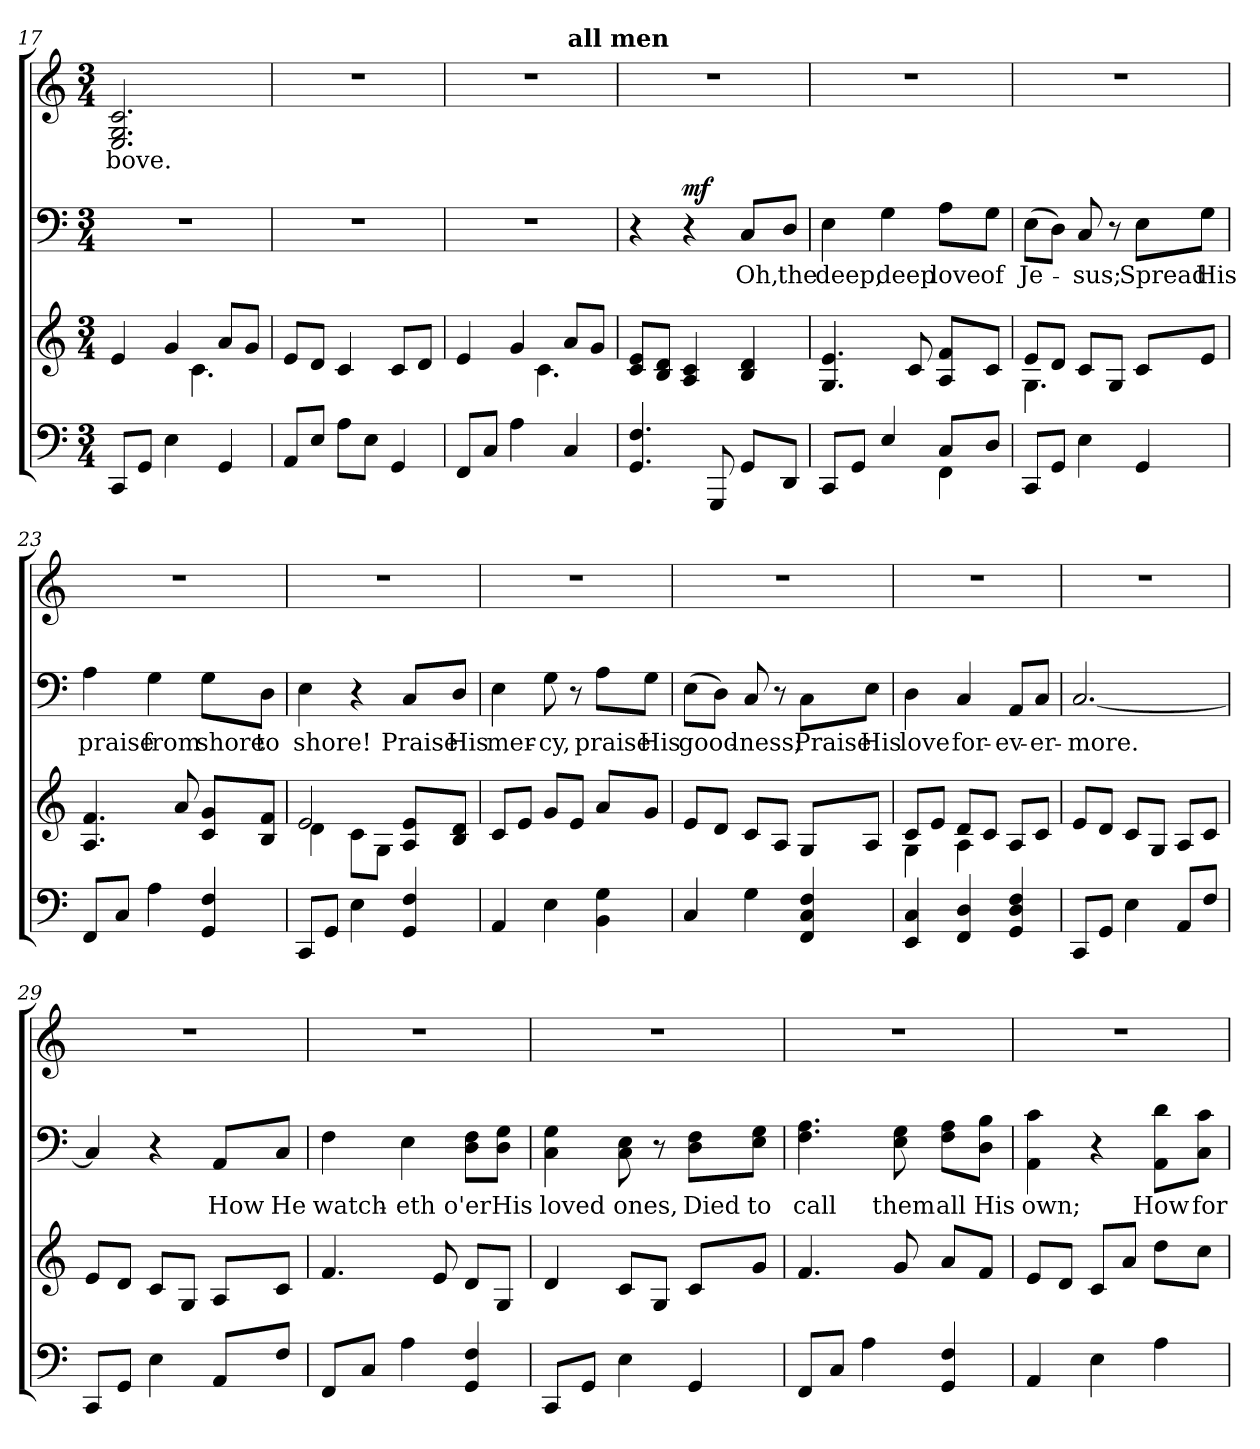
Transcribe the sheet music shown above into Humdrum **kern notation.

**kern	**kern	**kern	**text	**dynam	**kern	**text
*part3	*part3	*part2	*part2	*part2	*part1	*part1
*staff4	*staff3	*staff2	*staff2	*staff2	*staff1	*staff1
*clefF4	*clefG2	*clefF4	*	*	*clefG2	*
*k[]	*k[]	*k[]	*	*	*k[]	*
*C:	*C:	*C:	*	*	*C:	*
*M3/4	*M3/4	*M3/4	*	*	*M3/4	*
=17	=17	=17	=17	=17	=17	=17
*	*^	*	*	*	*	*
!	!	!	!	!	!	!	!LO:LY:b
8CC/L	4e/	4.ryy	2.r	.	.	2.E/ 2.G/ 2.c/	-bove.
8GG/J	.	.	.	.	.	.	.
4E\	4g/	.	.	.	.	.	.
.	.	4.c\	.	.	.	.	.
4GG/	8a/L	.	.	.	.	.	.
.	8g/J	.	.	.	.	.	.
*	*v	*v	*	*	*	*	*
=18	=18	=18	=18	=18	=18	=18
8AA/L	8e/L	2.r	.	.	2.r	.
8E/J	8d/J	.	.	.	.	.
8A\L	4c/	.	.	.	.	.
8E\J	.	.	.	.	.	.
4GG/	8c/L	.	.	.	.	.
.	8d/J	.	.	.	.	.
=19	=19	=19	=19	=19	=19	=19
*	*^	*	*	*	*	*
8FF/L	4e/	4.ryy	2.r	.	.	2.r	.
8C/J	.	.	.	.	.	.	.
4A\	4g/	.	.	.	.	.	.
.	.	4.c\	.	.	.	.	.
4C/	8a/L	.	.	.	.	.	.
.	8g/J	.	.	.	.	.	.
*	*v	*v	*	*	*	*	*
!!LO:REH:place=s1:b:B:enc=none:fs=7.1:t=all men
=20	=20	=20	=20	=20	=20	=20
4.GG/ 4.F/	8c/ 8e/L	4r	.	.	2.r	.
.	8B/ 8d/J	.	.	.	.	.
!	!	!	!	!LO:DY:b	!	!
.	4A/ 4c/	4r	.	mf	.	.
8GGG/	.	.	.	.	.	.
!	!	!	!LO:LY:b	!	!	!
8GG/L	4B/ 4d/	8C/L	Oh,	.	.	.
!	!	!	!LO:LY:b	!	!	!
8DD/J	.	8D/J	the	.	.	.
!!LO:LB:g=z
=21	=21	=21	=21	=21	=21	=21
*^	*	*	*	*	*	*
!	!	!	!	!LO:LY:b	!	!	!
8CC/L	2ryy	4.G/ 4.e/	4E\	deep,	.	2.r	.
8GG/J	.	.	.	.	.	.	.
!	!	!	!	!LO:LY:b	!	!	!
4E/	.	.	4G\	deep	.	.	.
.	.	8c/	.	.	.	.	.
!	!	!	!	!LO:LY:b	!	!	!
8C/L	4FF\	8A/ 8f/L	8A\L	love	.	.	.
!	!	!	!	!LO:LY:b	!	!	!
8D/J	.	8c/J	8G\J	of	.	.	.
*v	*v	*	*	*	*	*	*
=22	=22	=22	=22	=22	=22	=22
*	*^	*	*	*	*	*
!	!	!	!	!LO:LY:b	!	!	!
8CC/L	8e/L	4.G\	(>8E\L	Je-	.	2.r	.
8GG/J	8d/J	.	8D\J)	.	.	.	.
!	!	!	!	!LO:LY:b	!	!	!
4E\	8c/L	.	8C/	-sus;	.	.	.
.	8G/J	4.ryy	8r	.	.	.	.
!	!	!	!	!LO:LY:b	!	!	!
4GG/	8c/L	.	8E\L	Spread	.	.	.
!	!	!	!	!LO:LY:b	!	!	!
.	8e/J	.	8G\J	His	.	.	.
*	*v	*v	*	*	*	*	*
=23	=23	=23	=23	=23	=23	=23
!	!	!	!LO:LY:b	!	!	!
8FF/L	4.A/ 4.f/	4A\	praise	.	2.r	.
8C/J	.	.	.	.	.	.
!	!	!	!LO:LY:b	!	!	!
4A\	.	4G\	from	.	.	.
.	8a/	.	.	.	.	.
!	!	!	!LO:LY:b	!	!	!
4GG/ 4F/	8c/ 8g/L	8G\L	shore	.	.	.
!	!	!	!LO:LY:b	!	!	!
.	8B/ 8f/J	8D\J	to	.	.	.
=24	=24	=24	=24	=24	=24	=24
*	*^	*	*	*	*	*
!	!	!	!	!LO:LY:b	!	!	!
8CC/L	2e/	4d\	4E\	shore!	.	2.r	.
8GG/J	.	.	.	.	.	.	.
4E\	.	8c\L	4r	.	.	.	.
.	.	8G\J	.	.	.	.	.
!	!	!	!	!LO:LY:b	!	!	!
4GG/ 4F/	8A/ 8e/L	4ryy	8C/L	Praise	.	.	.
!	!	!	!	!LO:LY:b	!	!	!
.	8B/ 8d/J	.	8D/J	His	.	.	.
*	*v	*v	*	*	*	*	*
=25	=25	=25	=25	=25	=25	=25
!	!	!	!LO:LY:b	!	!	!
4AA/	8c/L	4E\	mer-	.	2.r	.
.	8e/J	.	.	.	.	.
!	!	!	!LO:LY:b	!	!	!
4E\	8g/L	8G\	-cy,	.	.	.
.	8e/J	8r	.	.	.	.
!	!	!	!LO:LY:b	!	!	!
4BB\ 4G\	8a/L	8A\L	praise	.	.	.
!	!	!	!LO:LY:b	!	!	!
.	8g/J	8G\J	His	.	.	.
=26	=26	=26	=26	=26	=26	=26
!	!	!	!LO:LY:b	!	!	!
4C/	8e/L	(>8E\L	good-	.	2.r	.
.	8d/J	8D\J)	.	.	.	.
!	!	!	!LO:LY:b	!	!	!
4G\	8c/L	8C/	-ness;	.	.	.
.	8A/J	8r	.	.	.	.
!	!	!	!LO:LY:b	!	!	!
4FF/ 4C/ 4F/	8G/L	8C\L	Praise	.	.	.
!	!	!	!LO:LY:b	!	!	!
.	8A/J	8E\J	His	.	.	.
!!LO:PB:g=z
=27	=27	=27	=27	=27	=27	=27
*	*^	*	*	*	*	*
!	!	!	!	!LO:LY:b	!	!	!
4EE/ 4C/	8c/L	4G\	4D\	love	.	2.r	.
.	8e/J	.	.	.	.	.	.
!	!	!	!	!LO:LY:b	!	!	!
4FF/ 4D/	8d/L	4A\	4C/	for-	.	.	.
.	8c/J	.	.	.	.	.	.
!	!	!	!	!LO:LY:b	!	!	!
4GG/ 4D/ 4F/	8A/L	4ryy	8AA/L	-ev-	.	.	.
!	!	!	!	!LO:LY:b	!	!	!
.	8c/J	.	8C/J	-er-	.	.	.
*	*v	*v	*	*	*	*	*
=28	=28	=28	=28	=28	=28	=28
!	!	!	!LO:LY:b	!	!	!
8CC/L	8e/L	[2.C/	-more.	.	2.r	.
8GG/J	8d/J	.	.	.	.	.
4E\	8c/L	.	.	.	.	.
.	8G/J	.	.	.	.	.
8AA/L	8A/L	.	.	.	.	.
8F/J	8c/J	.	.	.	.	.
=29	=29	=29	=29	=29	=29	=29
8CC/L	8e/L	4C/]	.	.	2.r	.
8GG/J	8d/J	.	.	.	.	.
4E\	8c/L	4r	.	.	.	.
.	8G/J	.	.	.	.	.
!	!	!	!LO:LY:b	!	!	!
8AA/L	8A/L	8AA/L	How	.	.	.
!	!	!	!LO:LY:b	!	!	!
8F/J	8c/J	8C/J	He	.	.	.
=30	=30	=30	=30	=30	=30	=30
!	!	!	!LO:LY:b	!	!	!
8FF/L	4.f/	4F\	watch-	.	2.r	.
8C/J	.	.	.	.	.	.
!	!	!	!LO:LY:b	!	!	!
4A\	.	4E\	-eth	.	.	.
.	8e/	.	.	.	.	.
!	!	!	!LO:LY:b	!	!	!
4GG/ 4F/	8d/L	8D\ 8F\L	o'er	.	.	.
!	!	!	!LO:LY:b	!	!	!
.	8G/J	8D\ 8G\J	His	.	.	.
=31	=31	=31	=31	=31	=31	=31
!	!	!	!LO:LY:b	!	!	!
8CC/L	4d/	4C\ 4G\	loved	.	2.r	.
8GG/J	.	.	.	.	.	.
!	!	!	!LO:LY:b	!	!	!
4E\	8c/L	8C\ 8E\	ones,	.	.	.
.	8G/J	8r	.	.	.	.
!	!	!	!LO:LY:b	!	!	!
4GG/	8c/L	8D\ 8F\L	Died	.	.	.
!	!	!	!LO:LY:b	!	!	!
.	8g/J	8E\ 8G\J	to	.	.	.
=32	=32	=32	=32	=32	=32	=32
!	!	!	!LO:LY:b	!	!	!
8FF/L	4.f/	4.F\ 4.A\	call	.	2.r	.
8C/J	.	.	.	.	.	.
4A\	.	.	.	.	.	.
!	!	!	!LO:LY:b	!	!	!
.	8g/	8E\ 8G\	them	.	.	.
!	!	!	!LO:LY:b	!	!	!
4GG/ 4F/	8a/L	8F\ 8A\L	all	.	.	.
!	!	!	!LO:LY:b	!	!	!
.	8f/J	8D\ 8B\J	His	.	.	.
!!LO:LB:g=z
=33	=33	=33	=33	=33	=33	=33
!	!	!	!LO:LY:b	!	!	!
4AA/	8e/L	4AA\ 4c\	own;	.	2.r	.
.	8d/J	.	.	.	.	.
4E\	8c/L	4r	.	.	.	.
.	8a/J	.	.	.	.	.
!	!	!	!LO:LY:b	!	!	!
4A\	8dd\L	8AA\ 8d\L	How	.	.	.
!	!	!	!LO:LY:b	!	!	!
.	8cc\J	8C\ 8c\J	for	.	.	.
=	=	=	=	=	=	=
*-	*-	*-	*-	*-	*-	*-
